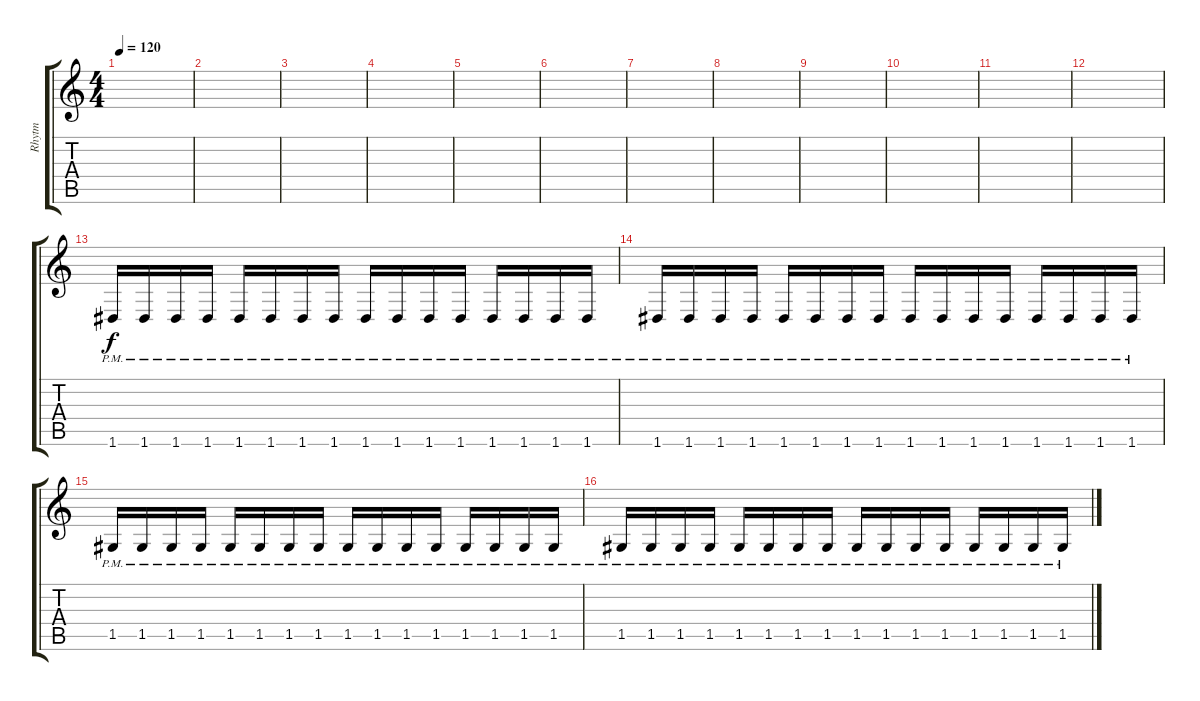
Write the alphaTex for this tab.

\track ("Rhytm" "Rhytm") {instrument distortionguitar}
\staff {score tabs}
\tuning (D4 A3 F3 C3 G2 D2) {hide}
\ts (4 4)
\tempo 120
\clef g2
\ks c
|
|
|
|
|
|
|
|
|
|
|
|
1.6{pm}.16 1.6{pm}.16 1.6{pm}.16 1.6{pm}.16 1.6{pm}.16 1.6{pm}.16 1.6{pm}.16 1.6{pm}.16 1.6{pm}.16 1.6{pm}.16 1.6{pm}.16 1.6{pm}.16 1.6{pm}.16 1.6{pm}.16 1.6{pm}.16 1.6{pm}.16 |
1.6{pm}.16 1.6{pm}.16 1.6{pm}.16 1.6{pm}.16 1.6{pm}.16 1.6{pm}.16 1.6{pm}.16 1.6{pm}.16 1.6{pm}.16 1.6{pm}.16 1.6{pm}.16 1.6{pm}.16 1.6{pm}.16 1.6{pm}.16 1.6{pm}.16 1.6{pm}.16 |
1.5{pm}.16 1.5{pm}.16 1.5{pm}.16 1.5{pm}.16 1.5{pm}.16 1.5{pm}.16 1.5{pm}.16 1.5{pm}.16 1.5{pm}.16 1.5{pm}.16 1.5{pm}.16 1.5{pm}.16 1.5{pm}.16 1.5{pm}.16 1.5{pm}.16 1.5{pm}.16 |
1.5{pm}.16 1.5{pm}.16 1.5{pm}.16 1.5{pm}.16 1.5{pm}.16 1.5{pm}.16 1.5{pm}.16 1.5{pm}.16 1.5{pm}.16 1.5{pm}.16 1.5{pm}.16 1.5{pm}.16 1.5{pm}.16 1.5{pm}.16 1.5{pm}.16 1.5{pm}.16
